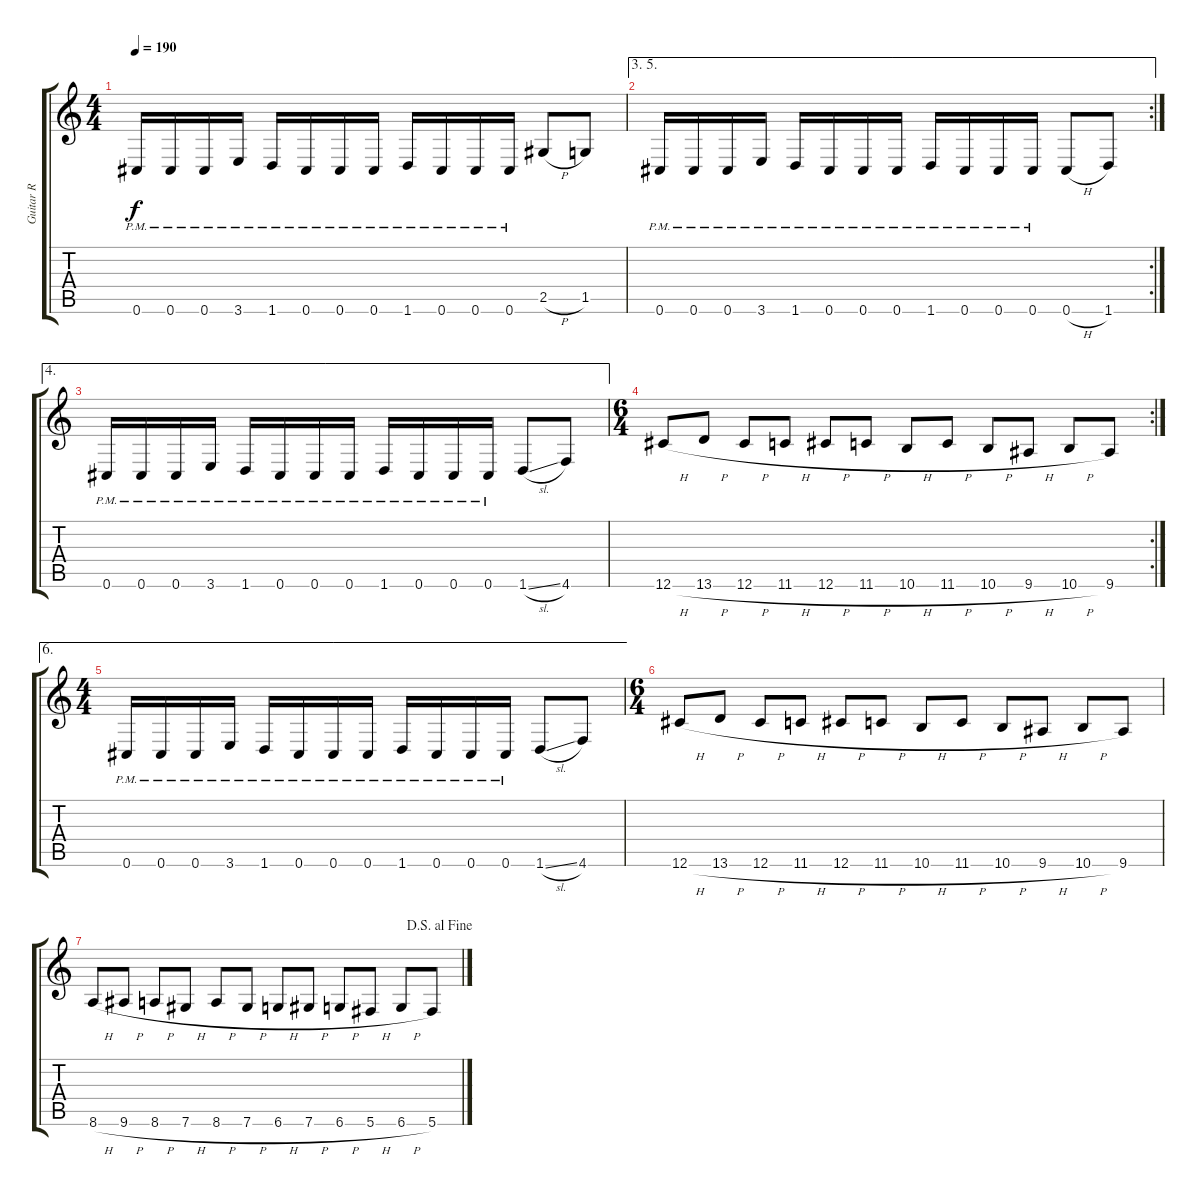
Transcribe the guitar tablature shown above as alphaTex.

\track ("Guitar R" "Guitar R") {instrument distortionguitar}
\staff {score tabs}
\tuning (Db4 Ab3 E3 B2 Gb2 Db2) {hide}
\ts (4 4)
\tempo 190
\clef g2
\ks c
0.6{pm}.16{dy f} 0.6{pm}.16 0.6{pm}.16 3.6{pm}.16 1.6{pm}.16 0.6{pm}.16 0.6{pm}.16 0.6{pm}.16 1.6{pm}.16 0.6{pm}.16 0.6{pm}.16 0.6{pm}.16 2.5{h}.8 1.5.8 |
\ae (3 5)
\rc 2
0.6{pm}.16 0.6{pm}.16 0.6{pm}.16 3.6{pm}.16 1.6{pm}.16 0.6{pm}.16 0.6{pm}.16 0.6{pm}.16 1.6{pm}.16 0.6{pm}.16 0.6{pm}.16 0.6{pm}.16 0.6{h}.8 1.6.8 |
\ae 4
0.6{pm}.16 0.6{pm}.16 0.6{pm}.16 3.6{pm}.16 1.6{pm}.16 0.6{pm}.16 0.6{pm}.16 0.6{pm}.16 1.6{pm}.16 0.6{pm}.16 0.6{pm}.16 0.6{pm}.16 1.6{sl}.8 4.6.8 |
\rc 2
\ts (6 4)
12.6{h}.8 13.6{h}.8 12.6{h}.8 11.6{h}.8 12.6{h}.8 11.6{h}.8 10.6{h}.8 11.6{h}.8 10.6{h}.8 9.6{h}.8 10.6{h}.8 9.6.8 |
\ae 6
\ts (4 4)
0.6{pm}.16 0.6{pm}.16 0.6{pm}.16 3.6{pm}.16 1.6{pm}.16 0.6{pm}.16 0.6{pm}.16 0.6{pm}.16 1.6{pm}.16 0.6{pm}.16 0.6{pm}.16 0.6{pm}.16 1.6{sl}.8 4.6.8 |
\ts (6 4)
12.6{h}.8 13.6{h}.8 12.6{h}.8 11.6{h}.8 12.6{h}.8 11.6{h}.8 10.6{h}.8 11.6{h}.8 10.6{h}.8 9.6{h}.8 10.6{h}.8 9.6.8 |
\jump dalsegnoalfine
8.6{h}.8 9.6{h}.8 8.6{h}.8 7.6{h}.8 8.6{h}.8 7.6{h}.8 6.6{h}.8 7.6{h}.8 6.6{h}.8 5.6{h}.8 6.6{h}.8 5.6.8
